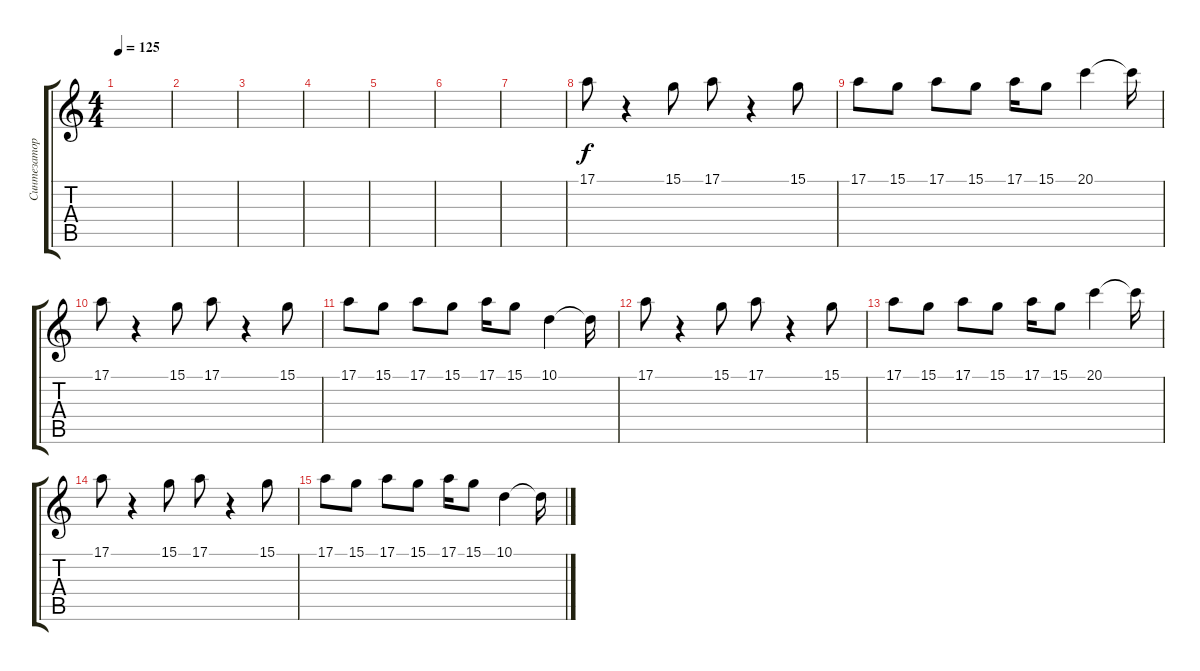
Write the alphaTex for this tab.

\track ("Синтезатор 2" "Синтезатор") {instrument lead1square}
\staff {score tabs}
\tuning (E4 B3 G3 D3 A2 E2) {hide}
\ts (4 4)
\tempo 125
\clef g2
\ks c
|
|
|
|
|
|
|
17.1.8 r.4 15.1.8 17.1.8 r.4 15.1.8 |
17.1.8 15.1.8 17.1.8 15.1.8 17.1.16 15.1.8 20.1.4 20.1{t}.16 |
17.1.8 r.4 15.1.8 17.1.8 r.4 15.1.8 |
17.1.8 15.1.8 17.1.8 15.1.8 17.1.16 15.1.8 10.1.4 10.1{t}.16 |
17.1.8 r.4 15.1.8 17.1.8 r.4 15.1.8 |
17.1.8 15.1.8 17.1.8 15.1.8 17.1.16 15.1.8 20.1.4 20.1{t}.16 |
17.1.8 r.4 15.1.8 17.1.8 r.4 15.1.8 |
17.1.8 15.1.8 17.1.8 15.1.8 17.1.16 15.1.8 10.1.4 10.1{t}.16
